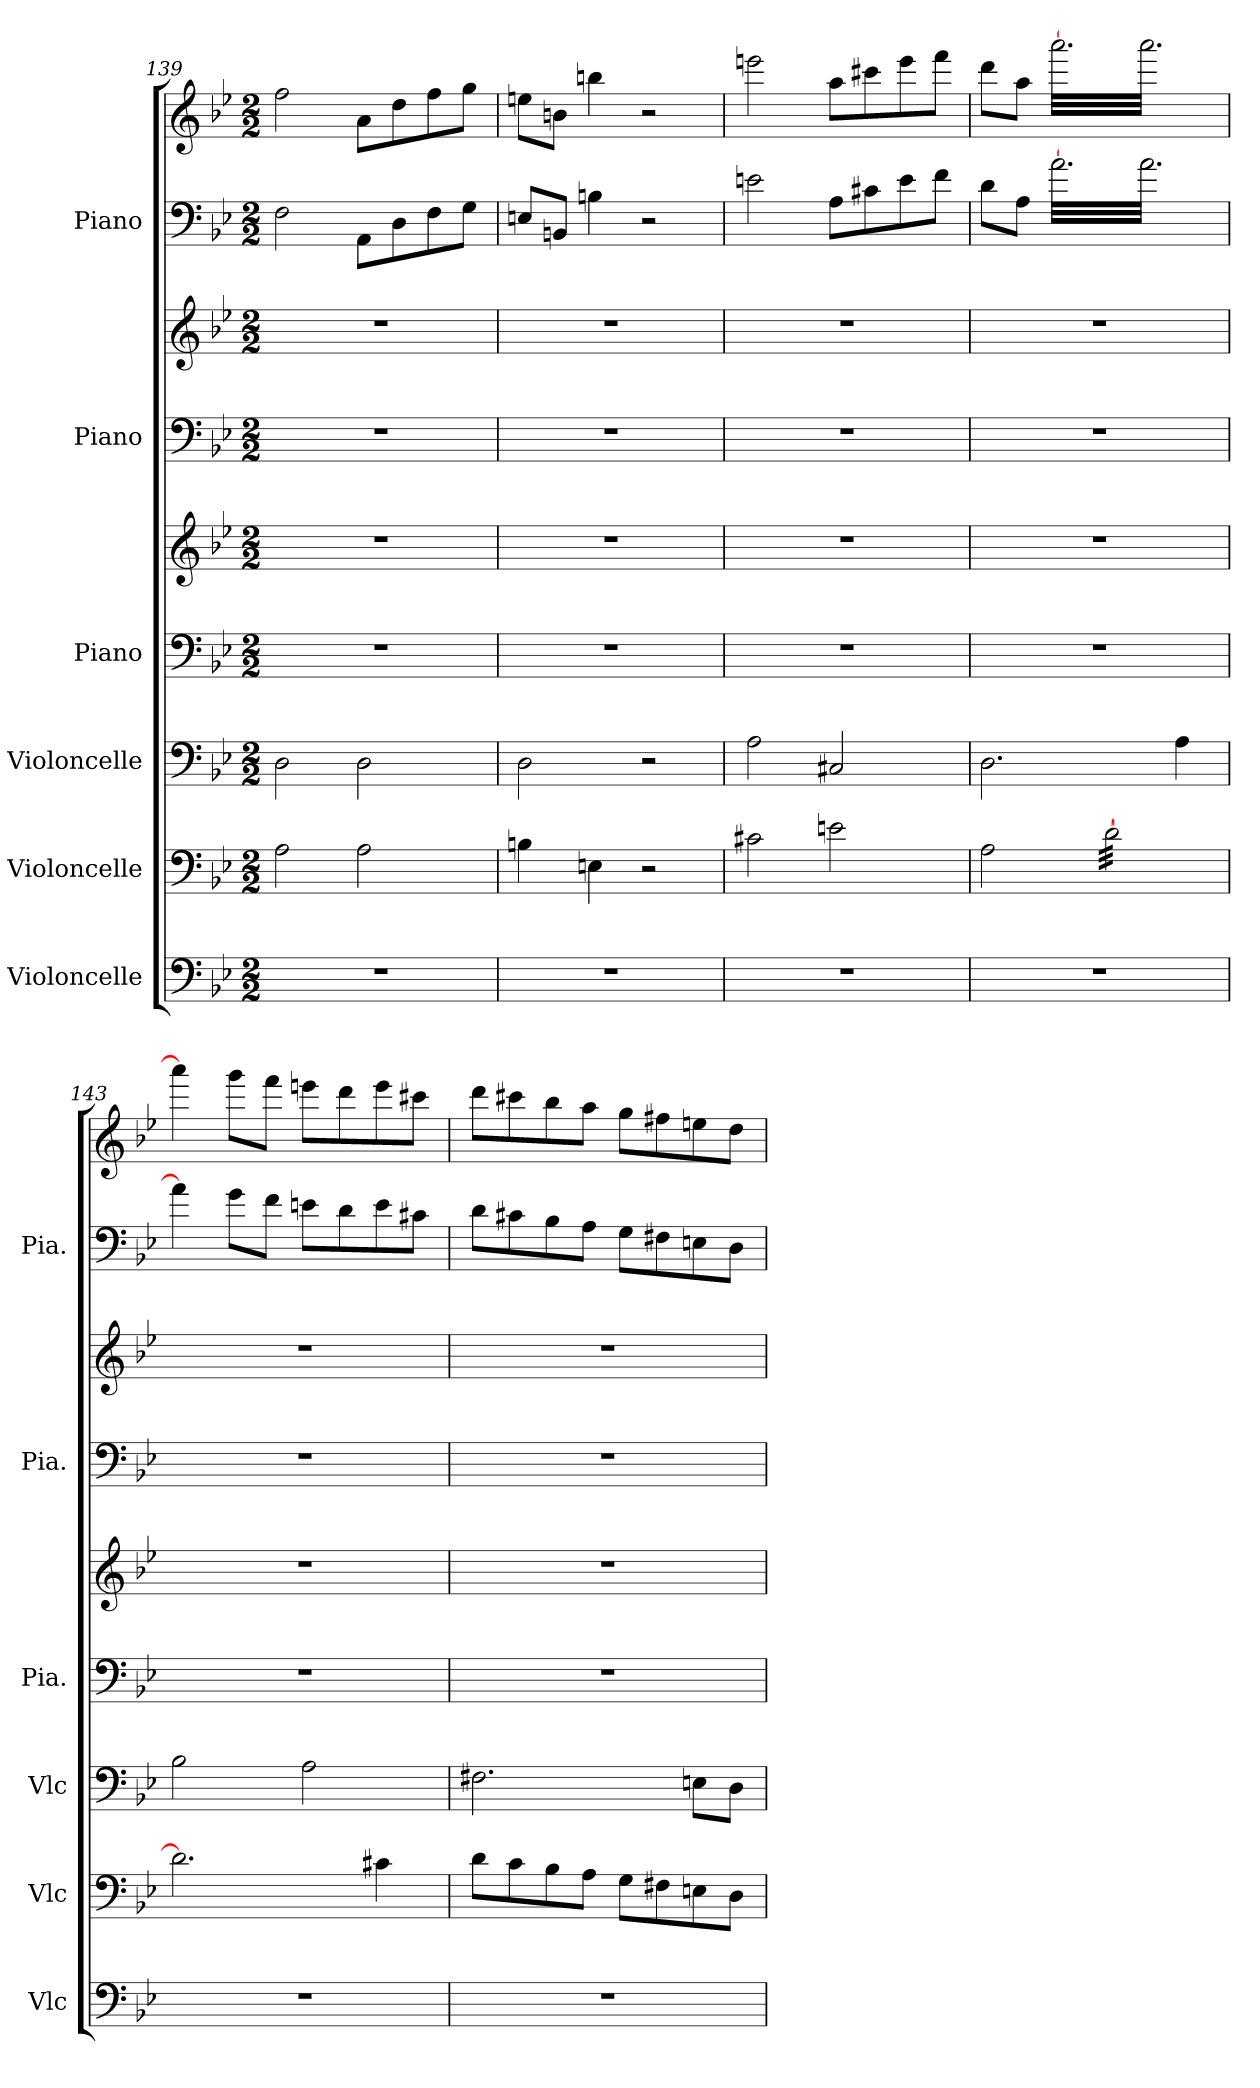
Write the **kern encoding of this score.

**kern	**kern	**kern	**kern	**kern	**kern	**kern	**kern	**kern
*part6	*part5	*part4	*part3	*part3	*part2	*part2	*part1	*part1
*staff9	*staff8	*staff7	*staff6	*staff5	*staff4	*staff3	*staff2	*staff1
*I"Violoncelle	*I"Violoncelle	*I"Violoncelle	*I"Piano	*	*I"Piano	*	*I"Piano	*
*I'Vlc	*I'Vlc	*I'Vlc	*I'Pia.	*	*I'Pia.	*	*I'Pia.	*
*clefF4	*clefF4	*clefF4	*clefF4	*clefG2	*clefF4	*clefG2	*clefF4	*clefG2
*k[b-e-]	*k[b-e-]	*k[b-e-]	*k[b-e-]	*k[b-e-]	*k[b-e-]	*k[b-e-]	*k[b-e-]	*k[b-e-]
*M2/2	*M2/2	*M2/2	*M2/2	*M2/2	*M2/2	*M2/2	*M2/2	*M2/2
=139	=139	=139	=139	=139	=139	=139	=139	=139
1r	2A\	2D\	1r	1r	1r	1r	2F\	2ff\
.	2A\	2D\	.	.	.	.	8AA\L	8a\L
.	.	.	.	.	.	.	8D\	8dd\
.	.	.	.	.	.	.	8F\	8ff\
.	.	.	.	.	.	.	8G\J	8gg\J
=140	=140	=140	=140	=140	=140	=140	=140	=140
1r	4Bn\	2D\	1r	1r	1r	1r	8En/L	8een\L
.	.	.	.	.	.	.	8BBn/J	8bn\J
.	4En\	.	.	.	.	.	4Bn\	4bbn\
.	2r	2r	.	.	.	.	2r	2r
=141	=141	=141	=141	=141	=141	=141	=141	=141
1r	2c#X\	2A\	1r	1r	1r	1r	2en\	2eeen\
.	2en\	2C#X/	.	.	.	.	8A\L	8aa\L
.	.	.	.	.	.	.	8c#X\	8ccc#X\
.	.	.	.	.	.	.	8e\	8eee\
.	.	.	.	.	.	.	8f\J	8fff\J
=142	=142	=142	=142	=142	=142	=142	=142	=142
1r	2A\	2.D\	1r	1r	1r	1r	8d\L	8ddd\L
.	.	.	.	.	.	.	8A\J	8aa\J
*	*	*	*	*	*	*	*tremolo	*
*	*	*	*	*	*	*	*	*tremolo
.	.	.	.	.	.	.	[32a\LLL	[32aaa\LLL
.	.	.	.	.	.	.	32a\	32aaa\
.	.	.	.	.	.	.	32a\	32aaa\
.	.	.	.	.	.	.	32a\	32aaa\
.	.	.	.	.	.	.	32a\	32aaa\
.	.	.	.	.	.	.	32a\	32aaa\
.	.	.	.	.	.	.	32a\	32aaa\
.	.	.	.	.	.	.	32a\	32aaa\
*	*tremolo	*	*	*	*	*	*	*
.	[32d\LLL	.	.	.	.	.	32a\	32aaa\
.	32d\	.	.	.	.	.	32a\	32aaa\
.	32d\	.	.	.	.	.	32a\	32aaa\
.	32d\	.	.	.	.	.	32a\	32aaa\
.	32d\	.	.	.	.	.	32a\	32aaa\
.	32d\	.	.	.	.	.	32a\	32aaa\
.	32d\	.	.	.	.	.	32a\	32aaa\
.	32d\	.	.	.	.	.	32a\	32aaa\
.	32d\	4A\	.	.	.	.	32a\	32aaa\
.	32d\	.	.	.	.	.	32a\	32aaa\
.	32d\	.	.	.	.	.	32a\	32aaa\
.	32d\	.	.	.	.	.	32a\	32aaa\
.	32d\	.	.	.	.	.	32a\	32aaa\
.	32d\	.	.	.	.	.	32a\	32aaa\
.	32d\	.	.	.	.	.	32a\	32aaa\
.	32d\JJJ	.	.	.	.	.	32a\JJJ	32aaa\JJJ
*	*	*	*	*	*	*	*	*Xtremolo
*	*	*	*	*	*	*	*Xtremolo	*
*	*Xtremolo	*	*	*	*	*	*	*
!!LO:PB:g=z
=143	=143	=143	=143	=143	=143	=143	=143	=143
1r	2.d\]	2B-\	1r	1r	1r	1r	4a\]	4aaa\]
.	.	.	.	.	.	.	8g\L	8ggg\L
.	.	.	.	.	.	.	8f\J	8fff\J
.	.	2A\	.	.	.	.	8en\L	8eeen\L
.	.	.	.	.	.	.	8d\	8ddd\
.	4c#X\	.	.	.	.	.	8e\	8eee\
.	.	.	.	.	.	.	8c#X\J	8ccc#X\J
=144	=144	=144	=144	=144	=144	=144	=144	=144
1r	8d\L	2.F#X\	1r	1r	1r	1r	8d\L	8ddd\L
.	8c\	.	.	.	.	.	8c#X\	8ccc#X\
.	8B-\	.	.	.	.	.	8B-\	8bb-\
.	8A\J	.	.	.	.	.	8A\J	8aa\J
.	8G\L	.	.	.	.	.	8G\L	8gg\L
.	8F#X\	.	.	.	.	.	8F#X\	8ff#X\
.	8En\	8En\L	.	.	.	.	8En\	8een\
.	8D\J	8D\J	.	.	.	.	8D\J	8dd\J
=	=	=	=	=	=	=	=	=
*-	*-	*-	*-	*-	*-	*-	*-	*-
